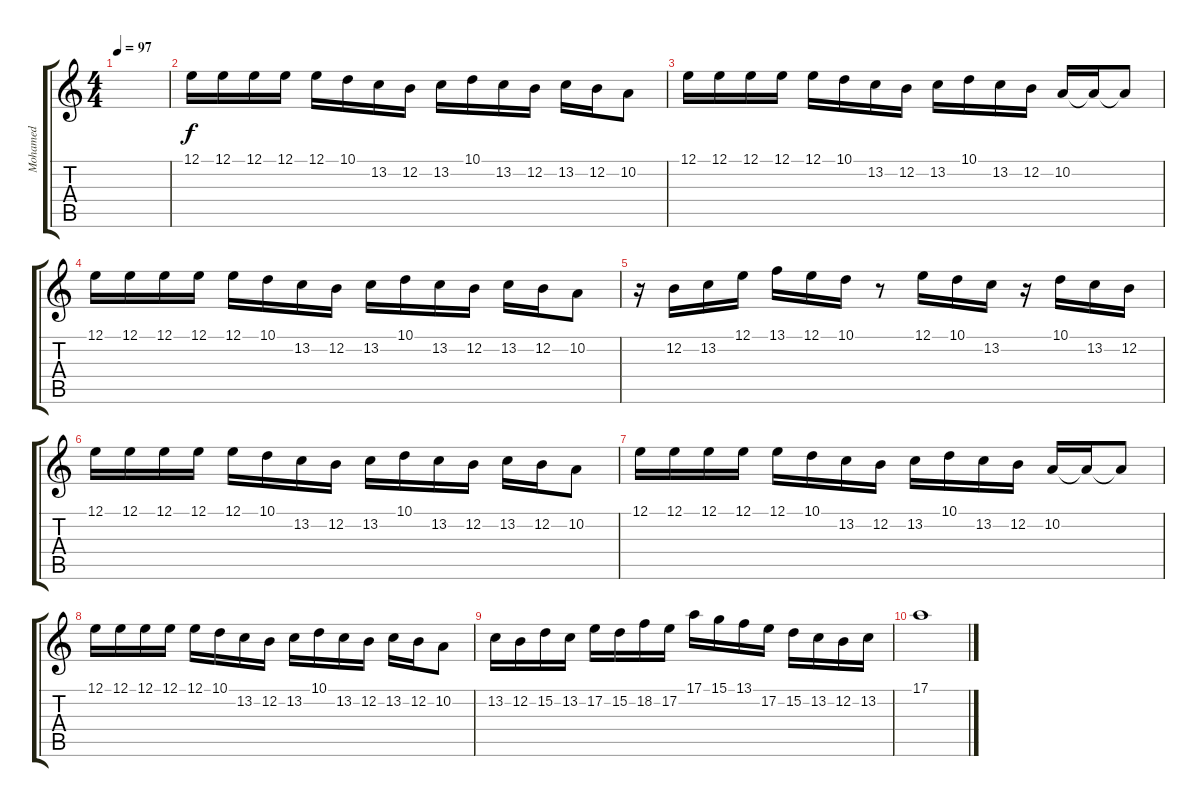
\track ("Mohamed" "Mohamed") {instrument violin}
\staff {score tabs}
\tuning (E4 B3 G3 D3 A2 E2) {hide}
\ts (4 4)
\tempo 97
\clef g2
\ks c
|
12.1.16 12.1.16 12.1.16 12.1.16 12.1.16 10.1.16 13.2.16 12.2.16 13.2.16 10.1.16 13.2.16 12.2.16 13.2.16 12.2.16 10.2.8 |
12.1.16 12.1.16 12.1.16 12.1.16 12.1.16 10.1.16 13.2.16 12.2.16 13.2.16 10.1.16 13.2.16 12.2.16 10.2.16 10.2{t}.16 10.2{t}.8 |
12.1.16 12.1.16 12.1.16 12.1.16 12.1.16 10.1.16 13.2.16 12.2.16 13.2.16 10.1.16 13.2.16 12.2.16 13.2.16 12.2.16 10.2.8 |
r.16 12.2.16 13.2.16 12.1.16 13.1.16 12.1.16 10.1.16 r.8 12.1.16 10.1.16 13.2.16 r.16 10.1.16 13.2.16 12.2.16 |
12.1.16 12.1.16 12.1.16 12.1.16 12.1.16 10.1.16 13.2.16 12.2.16 13.2.16 10.1.16 13.2.16 12.2.16 13.2.16 12.2.16 10.2.8 |
12.1.16 12.1.16 12.1.16 12.1.16 12.1.16 10.1.16 13.2.16 12.2.16 13.2.16 10.1.16 13.2.16 12.2.16 10.2.16 10.2{t}.16 10.2{t}.8 |
12.1.16 12.1.16 12.1.16 12.1.16 12.1.16 10.1.16 13.2.16 12.2.16 13.2.16 10.1.16 13.2.16 12.2.16 13.2.16 12.2.16 10.2.8 |
13.2.16 12.2.16 15.2.16 13.2.16 17.2.16 15.2.16 18.2.16 17.2.16 17.1.16 15.1.16 13.1.16 17.2.16 15.2.16 13.2.16 12.2.16 13.2.16 |
17.1.1
